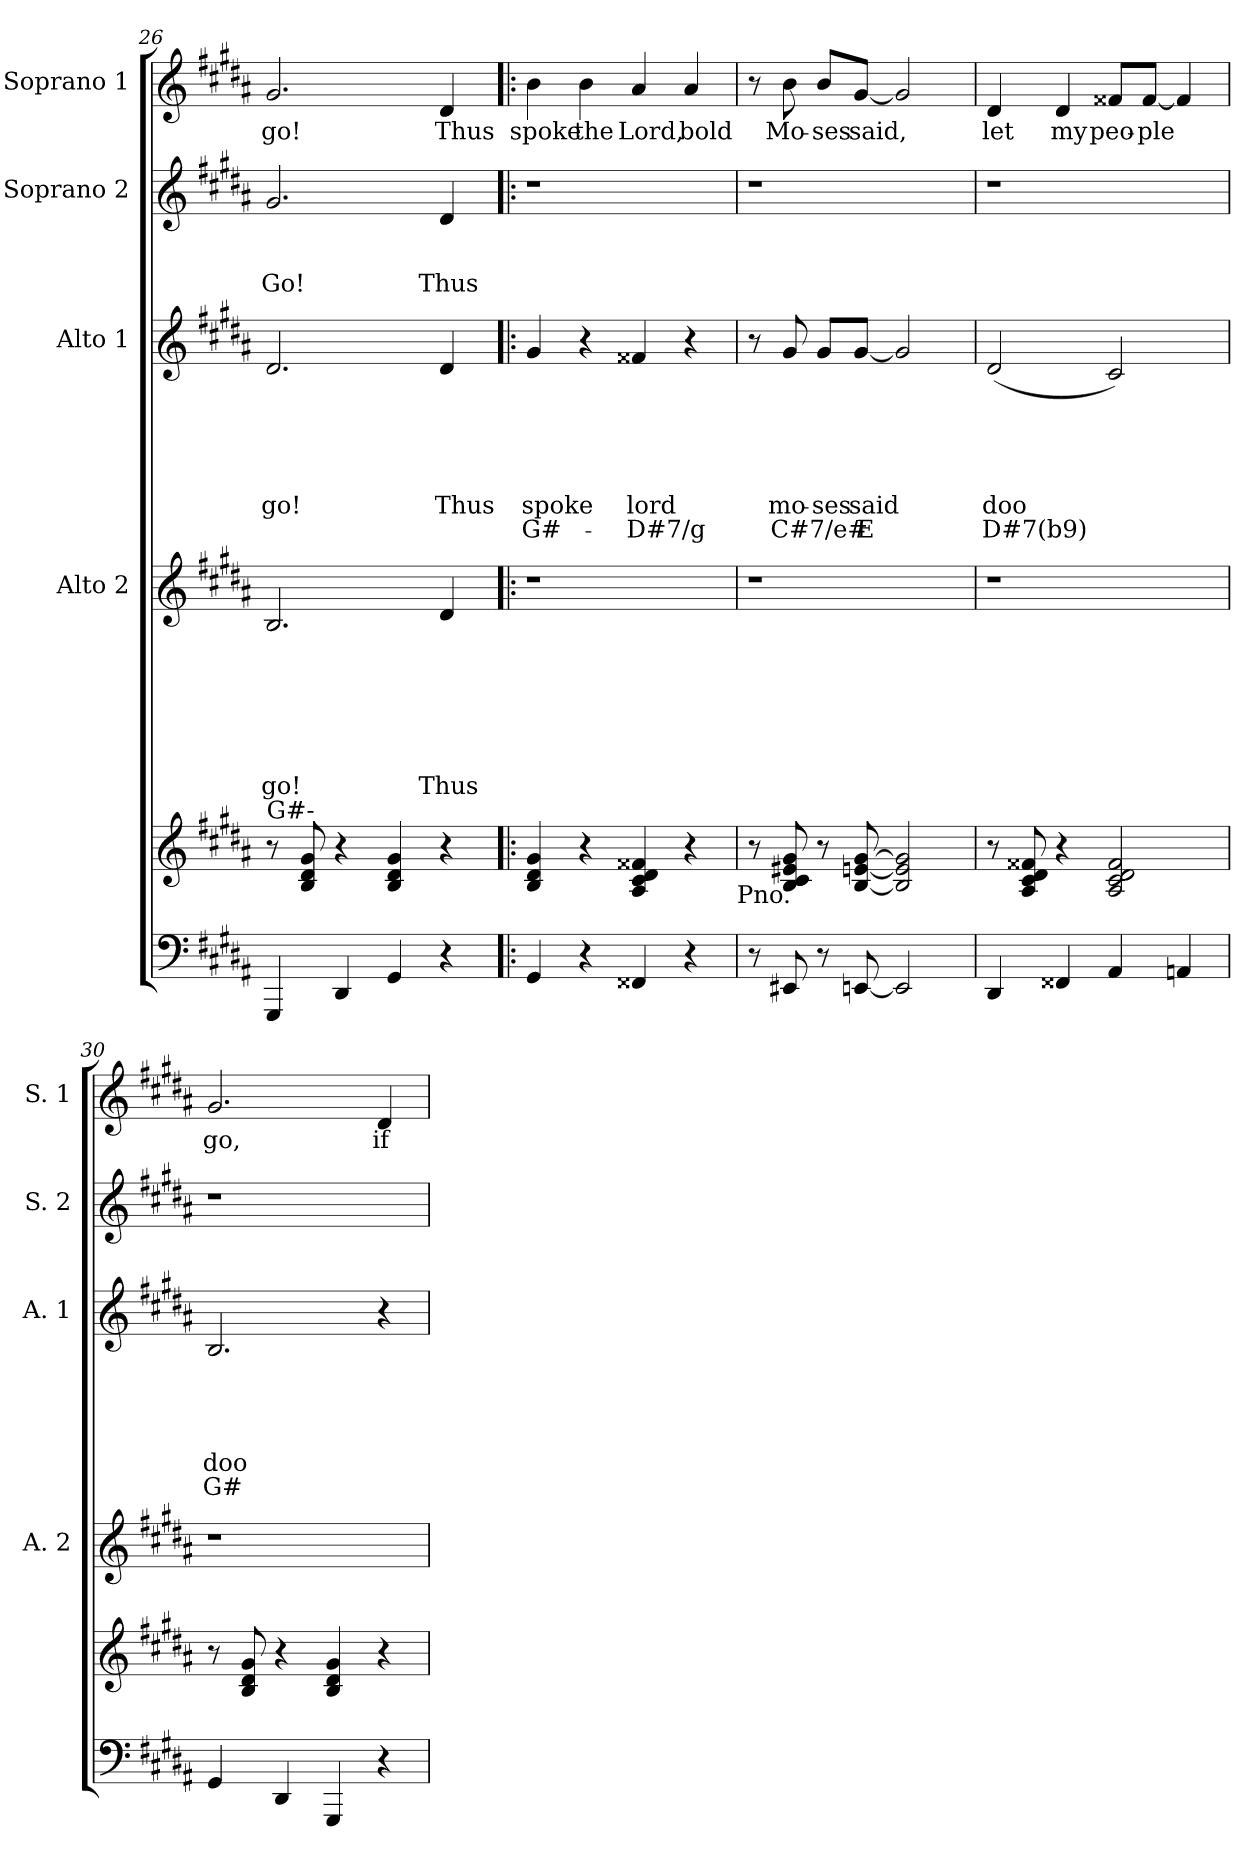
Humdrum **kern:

**kern	**kern	**kern	**text	**text	**text	**text	**text	**text	**text	**kern	**text	**text	**text	**text	**text	**text	**kern	**text	**text	**text	**kern	**text
*part5	*part5	*part4	*part4	*part4	*part4	*part4	*part4	*part4	*part4	*part3	*part3	*part3	*part3	*part3	*part3	*part3	*part2	*part2	*part2	*part2	*part1	*part1
*staff6	*staff5	*staff4	*staff4	*staff4	*staff4	*staff4	*staff4	*staff4	*staff4	*staff3	*staff3	*staff3	*staff3	*staff3	*staff3	*staff3	*staff2	*staff2	*staff2	*staff2	*staff1	*staff1
*	*	*I"Alto 2	*	*	*	*	*	*	*	*I"Alto 1	*	*	*	*	*	*	*I"Soprano 2	*	*	*	*I"Soprano 1	*
*	*	*I'A. 2	*	*	*	*	*	*	*	*I'A. 1	*	*	*	*	*	*	*I'S. 2	*	*	*	*I'S. 1	*
*clefF4	*clefG2	*clefG2	*	*	*	*	*	*	*	*clefG2	*	*	*	*	*	*	*clefG2	*	*	*	*clefG2	*
*k[f#c#g#d#a#]	*k[f#c#g#d#a#]	*k[f#c#g#d#a#]	*	*	*	*	*	*	*	*k[f#c#g#d#a#]	*	*	*	*	*	*	*k[f#c#g#d#a#]	*	*	*	*k[f#c#g#d#a#]	*
*B:	*B:	*B:	*	*	*	*	*	*	*	*B:	*	*	*	*	*	*	*B:	*	*	*	*B:	*
=26	=26	=26	=26	=26	=26	=26	=26	=26	=26	=26	=26	=26	=26	=26	=26	=26	=26	=26	=26	=26	=26	=26
!	!LO:TX:a:t=G#-	!	!	!	!	!	!	!	!	!	!	!	!	!	!	!	!	!	!	!	!	!
!	!	!	!	!	!	!	!	!	!LO:LY:b	!	!	!	!	!	!LO:LY:b	!	!	!	!	!LO:LY:b	!	!LO:LY:b
4GGG#/	8r	2.B/	.	.	.	.	.	.	go!	2.d#/	.	.	.	.	go!	.	2.g#/	.	.	Go!	2.g#/	go!
.	8B/ 8d#/ 8g#/	.	.	.	.	.	.	.	.	.	.	.	.	.	.	.	.	.	.	.	.	.
4DD#/	4r	.	.	.	.	.	.	.	.	.	.	.	.	.	.	.	.	.	.	.	.	.
4GG#/	4B/ 4d#/ 4g#/	.	.	.	.	.	.	.	.	.	.	.	.	.	.	.	.	.	.	.	.	.
!	!	!	!	!	!	!	!	!	!LO:LY:b	!	!	!	!	!	!LO:LY:b	!	!	!	!	!LO:LY:b	!	!LO:LY:b
4r	4r	4d#/	.	.	.	.	.	.	Thus	4d#/	.	.	.	.	Thus	.	4d#/	.	.	Thus	4d#/	Thus
!!LO:PB:g=z
=27!|:	=27!|:	=27!|:	=27!|:	=27!|:	=27!|:	=27!|:	=27!|:	=27!|:	=27!|:	=27!|:	=27!|:	=27!|:	=27!|:	=27!|:	=27!|:	=27!|:	=27!|:	=27!|:	=27!|:	=27!|:	=27!|:	=27!|:
!	!	!	!	!	!	!	!	!	!	!	!	!	!	!	!LO:LY:b	!LO:LY:b	!	!	!	!	!	!LO:LY:b
4GG#/	4B/ 4d#/ 4g#/	1r	.	.	.	.	.	.	.	4g#/	.	.	.	.	spoke	G#-	1r	.	.	.	4b\	spoke
!	!	!	!	!	!	!	!	!	!	!	!	!	!	!	!	!	!	!	!	!	!	!LO:LY:b
4r	4r	.	.	.	.	.	.	.	.	4r	.	.	.	.	.	.	.	.	.	.	4b\	the
!	!	!	!	!	!	!	!	!	!	!	!	!	!	!	!LO:LY:b	!LO:LY:b	!	!	!	!	!	!LO:LY:b
4FF##X/	4A#/ 4c#/ 4d#/ 4f##X/	.	.	.	.	.	.	.	.	4f##X/	.	.	.	.	lord	-D#7/g	.	.	.	.	4a#/	Lord,
!	!	!	!	!	!	!	!	!	!	!	!	!	!	!	!	!	!	!	!	!	!	!LO:LY:b
4r	4r	.	.	.	.	.	.	.	.	4r	.	.	.	.	.	.	.	.	.	.	4a#/	bold
!	!LO:TX:b:t=Pno.	!	!	!	!	!	!	!	!	!	!	!	!	!	!	!	!	!	!	!	!	!
=28	=28	=28	=28	=28	=28	=28	=28	=28	=28	=28	=28	=28	=28	=28	=28	=28	=28	=28	=28	=28	=28	=28
8r	8r	1r	.	.	.	.	.	.	.	8r	.	.	.	.	.	.	1r	.	.	.	8r	.
!	!	!	!	!	!	!	!	!	!	!	!	!	!	!	!LO:LY:b	!LO:LY:b	!	!	!	!	!	!LO:LY:b
8EE#X/	8B/ 8c#/ 8e#X/ 8g#/	.	.	.	.	.	.	.	.	8g#/	.	.	.	.	mo-	C#7/e#	.	.	.	.	8b\	Mo-
!	!	!	!	!	!	!	!	!	!	!	!	!	!	!	!LO:LY:b:rj	!	!	!	!	!	!	!LO:LY:b:rj
8r	8r	.	.	.	.	.	.	.	.	8g#/L	.	.	.	.	-ses	.	.	.	.	.	8b/L	-ses
!	!	!	!	!	!	!	!	!	!	!	!	!	!	!	!LO:LY:b	!LO:LY:b	!	!	!	!	!	!LO:LY:b
[<8EEn/	[<8B/ [<8en/ [>8g#/	.	.	.	.	.	.	.	.	[<8g#/J	.	.	.	.	said	E	.	.	.	.	[<8g#/J	said,
2EE/]	2B/] 2e/] 2g#/]	.	.	.	.	.	.	.	.	2g#/]	.	.	.	.	.	.	.	.	.	.	2g#/]	.
=29	=29	=29	=29	=29	=29	=29	=29	=29	=29	=29	=29	=29	=29	=29	=29	=29	=29	=29	=29	=29	=29	=29
!	!	!	!	!	!	!	!	!	!	!	!	!	!	!	!LO:LY:b	!LO:LY:b	!	!	!	!	!	!LO:LY:b
4DD#/	8r	1r	.	.	.	.	.	.	.	(<2d#/	.	.	.	.	doo	D#7(b9)	1r	.	.	.	4d#/	let
.	8A#/ 8c#/ 8d#/ 8f##X/	.	.	.	.	.	.	.	.	.	.	.	.	.	.	.	.	.	.	.	.	.
!	!	!	!	!	!	!	!	!	!	!	!	!	!	!	!	!	!	!	!	!	!	!LO:LY:b
4FF##X/	4r	.	.	.	.	.	.	.	.	.	.	.	.	.	.	.	.	.	.	.	4d#/	my
!	!	!	!	!	!	!	!	!	!	!	!	!	!	!	!	!	!	!	!	!	!	!LO:LY:b
4AA#/	2A#/ 2c#/ 2d#/ 2f##/	.	.	.	.	.	.	.	.	2c#/)	.	.	.	.	.	.	.	.	.	.	8f##X/L	peo-
!	!	!	!	!	!	!	!	!	!	!	!	!	!	!	!	!	!	!	!	!	!	!LO:LY:b
.	.	.	.	.	.	.	.	.	.	.	.	.	.	.	.	.	.	.	.	.	[<8f##/J	-ple
4AAn/	.	.	.	.	.	.	.	.	.	.	.	.	.	.	.	.	.	.	.	.	4f##/]	.
=30	=30	=30	=30	=30	=30	=30	=30	=30	=30	=30	=30	=30	=30	=30	=30	=30	=30	=30	=30	=30	=30	=30
!	!	!	!	!	!	!	!	!	!	!	!	!	!	!	!LO:LY:b	!LO:LY:b	!	!	!	!	!	!LO:LY:b
4GG#/	8r	1r	.	.	.	.	.	.	.	2.B/	.	.	.	.	doo	G#-	1r	.	.	.	2.g#/	go,
.	8B/ 8d#/ 8g#/	.	.	.	.	.	.	.	.	.	.	.	.	.	.	.	.	.	.	.	.	.
4DD#/	4r	.	.	.	.	.	.	.	.	.	.	.	.	.	.	.	.	.	.	.	.	.
4GGG#/	4B/ 4d#/ 4g#/	.	.	.	.	.	.	.	.	.	.	.	.	.	.	.	.	.	.	.	.	.
!	!	!	!	!	!	!	!	!	!	!	!	!	!	!	!	!	!	!	!	!	!	!LO:LY:b
4r	4r	.	.	.	.	.	.	.	.	4r	.	.	.	.	.	.	.	.	.	.	4d#/	if
=	=	=	=	=	=	=	=	=	=	=	=	=	=	=	=	=	=	=	=	=	=	=
*-	*-	*-	*-	*-	*-	*-	*-	*-	*-	*-	*-	*-	*-	*-	*-	*-	*-	*-	*-	*-	*-	*-
